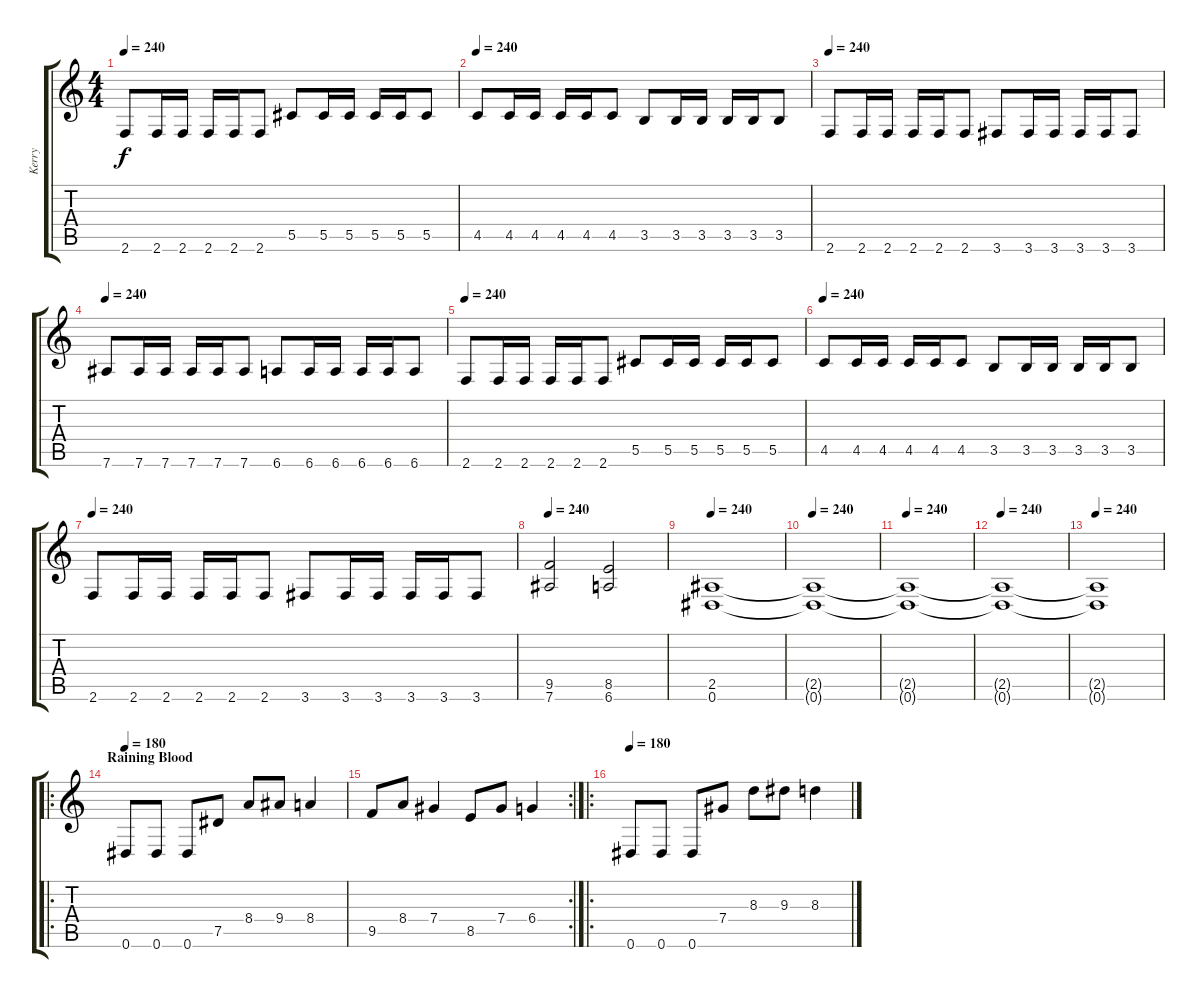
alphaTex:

\track ("Kerry" "Kerry") {instrument distortionguitar}
\staff {score tabs}
\tuning (Eb4 Bb3 Gb3 Db3 Ab2 Eb2) {hide}
\ts (4 4)
\tempo 240
\clef g2
\ks c
2.6.8{dy f} 2.6.16 2.6.16 2.6.16 2.6.16 2.6.8 5.5.8 5.5.16 5.5.16 5.5.16 5.5.16 5.5.8 |
\tempo 240
4.5.8 4.5.16 4.5.16 4.5.16 4.5.16 4.5.8 3.5.8 3.5.16 3.5.16 3.5.16 3.5.16 3.5.8 |
\tempo 240
2.6.8 2.6.16 2.6.16 2.6.16 2.6.16 2.6.8 3.6.8 3.6.16 3.6.16 3.6.16 3.6.16 3.6.8 |
\tempo 240
7.6.8 7.6.16 7.6.16 7.6.16 7.6.16 7.6.8 6.6.8 6.6.16 6.6.16 6.6.16 6.6.16 6.6.8 |
\tempo 240
2.6.8 2.6.16 2.6.16 2.6.16 2.6.16 2.6.8 5.5.8 5.5.16 5.5.16 5.5.16 5.5.16 5.5.8 |
\tempo 240
4.5.8 4.5.16 4.5.16 4.5.16 4.5.16 4.5.8 3.5.8 3.5.16 3.5.16 3.5.16 3.5.16 3.5.8 |
\tempo 240
2.6.8 2.6.16 2.6.16 2.6.16 2.6.16 2.6.8 3.6.8 3.6.16 3.6.16 3.6.16 3.6.16 3.6.8 |
\tempo 240
(9.5 7.6).2 (8.5 6.6).2 |
\tempo 240
(2.5 0.6).1 |
\tempo 240
(2.5{t} 0.6{t}).1 |
\tempo 240
(2.5{t} 0.6{t}).1 |
\tempo 240
(2.5{t} 0.6{t}).1 |
\tempo 240
(2.5{t} 0.6{t}).1 |
\ro
\section ("" "Raining Blood")
\tempo 180
0.6.8 0.6.8 0.6.8 7.5.8 8.4.8 9.4.8 8.4.4 |
\rc 2
9.5.8 8.4.8 7.4.4 8.5.8 7.4.8 6.4.4 |
\ro
\tempo 180
0.6.8 0.6.8 0.6.8 7.4.8 8.3.8 9.3.8 8.3.4
